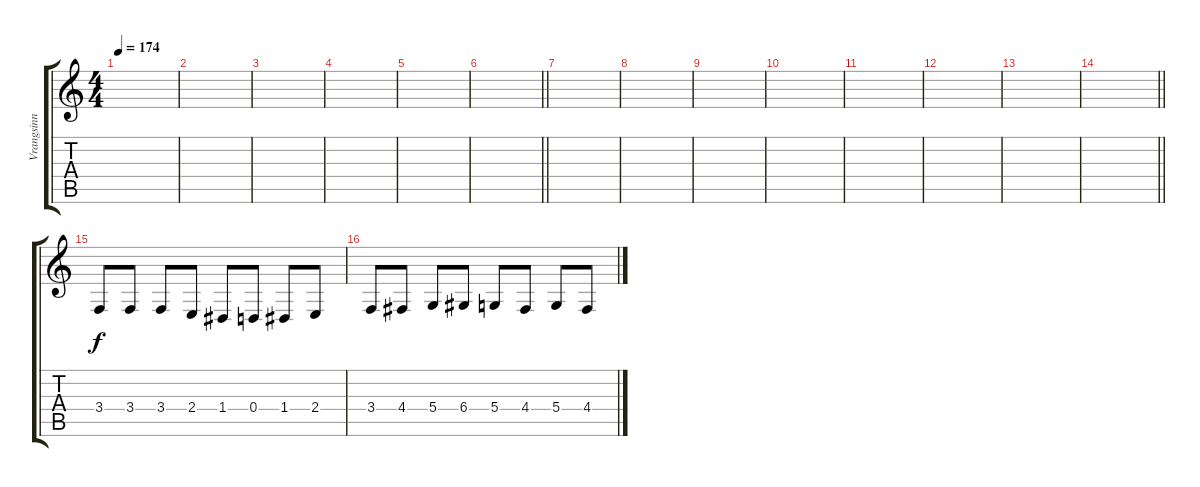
\track ("Vrangsinn - Sound FX" "Vrangsinn ") {instrument breathnoise}
\staff {score tabs}
\tuning (E4 B3 G3 D3 A2 E2) {hide}
\ts (4 4)
\tempo 174
\clef g2
\ks c
|
|
|
|
|
\barLineRight lightlight
|
|
|
|
|
|
|
|
\barLineRight lightlight
|
3.4.8 3.4.8 3.4.8 2.4.8 1.4.8 0.4.8 1.4.8 2.4.8 |
3.4.8 4.4.8 5.4.8 6.4.8 5.4.8 4.4.8 5.4.8 4.4.8
